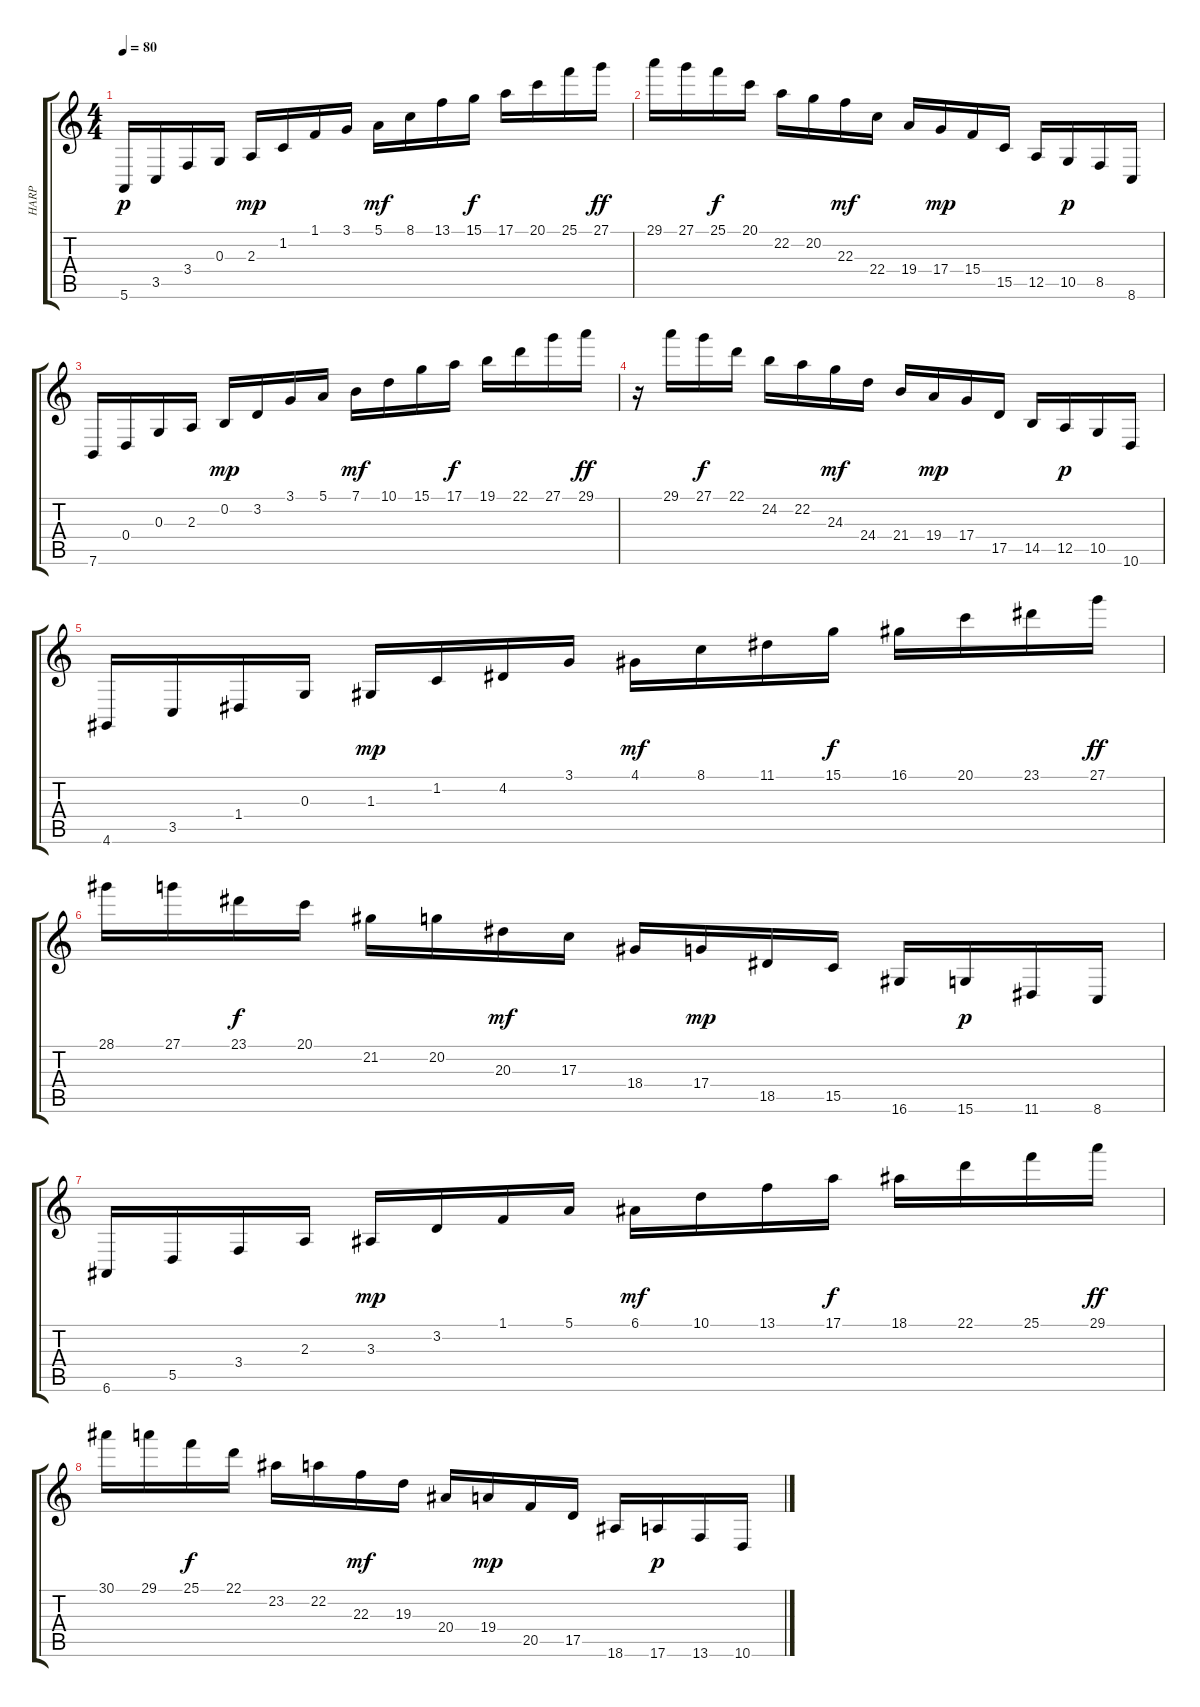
\track ("HARP" "HARP") {instrument orchestralharp}
\staff {score tabs}
\tuning (E4 B3 G3 D3 A2 E2) {hide}
\ts (4 4)
\tempo 80
\clef g2
\ks c
5.6.16{dy p} 3.5.16 3.4.16 0.3.16 2.3.16{dy mp} 1.2.16 1.1.16 3.1.16 5.1.16{dy mf} 8.1.16 13.1.16 15.1.16{dy f} 17.1.16 20.1.16 25.1.16 27.1.16{dy ff} |
29.1.16 27.1.16 25.1.16{dy f} 20.1.16 22.2.16 20.2.16 22.3.16{dy mf} 22.4.16 19.4.16 17.4.16{dy mp} 15.4.16 15.5.16 12.5.16 10.5.16{dy p} 8.5.16 8.6.16 |
7.6.16 0.4.16 0.3.16 2.3.16 0.2.16{dy mp} 3.2.16 3.1.16 5.1.16 7.1.16{dy mf} 10.1.16 15.1.16 17.1.16{dy f} 19.1.16 22.1.16 27.1.16 29.1.16{dy ff} |
r.16 29.1.16 27.1.16{dy f} 22.1.16 24.2.16 22.2.16 24.3.16{dy mf} 24.4.16 21.4.16 19.4.16{dy mp} 17.4.16 17.5.16 14.5.16 12.5.16{dy p} 10.5.16 10.6.16 |
4.6.16 3.5.16 1.4.16 0.3.16 1.3.16{dy mp} 1.2.16 4.2.16 3.1.16 4.1.16{dy mf} 8.1.16 11.1.16 15.1.16{dy f} 16.1.16 20.1.16 23.1.16 27.1.16{dy ff} |
28.1.16 27.1.16 23.1.16{dy f} 20.1.16 21.2.16 20.2.16 20.3.16{dy mf} 17.3.16 18.4.16 17.4.16{dy mp} 18.5.16 15.5.16 16.6.16 15.6.16{dy p} 11.6.16 8.6.16 |
6.6.16 5.5.16 3.4.16 2.3.16 3.3.16{dy mp} 3.2.16 1.1.16 5.1.16 6.1.16{dy mf} 10.1.16 13.1.16 17.1.16{dy f} 18.1.16 22.1.16 25.1.16 29.1.16{dy ff} |
30.1.16 29.1.16 25.1.16{dy f} 22.1.16 23.2.16 22.2.16 22.3.16{dy mf} 19.3.16 20.4.16 19.4.16{dy mp} 20.5.16 17.5.16 18.6.16 17.6.16{dy p} 13.6.16 10.6.16
